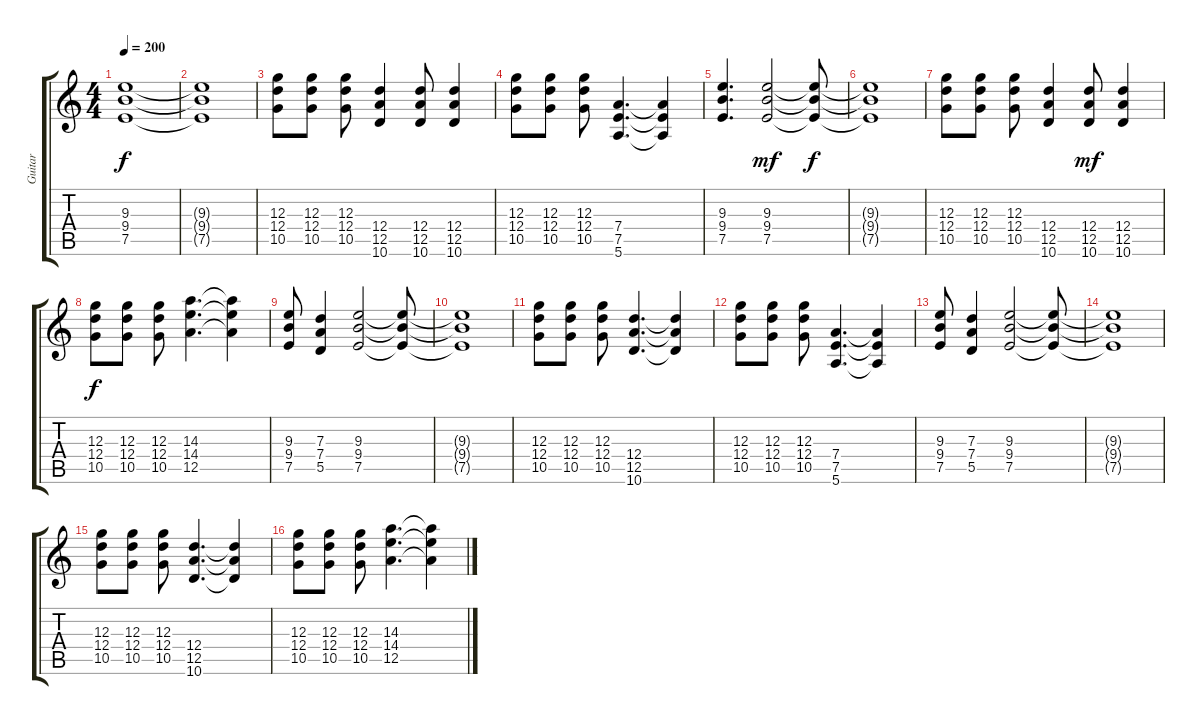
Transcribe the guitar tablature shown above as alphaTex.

\track ("Guitar" "Guitar") {instrument distortionguitar}
\staff {score tabs}
\tuning (E4 B3 G3 D3 A2 E2) {hide}
\ts (4 4)
\tempo 200
\clef g2
\ks c
(9.3 9.4 7.5).1{dy f instrument distortionguitar} |
(9.3{t} 9.4{t} 7.5{t}).1 |
(12.3 12.4 10.5).8 (12.3 12.4 10.5).8 (12.3 12.4 10.5).8 (12.4 12.5 10.6).4 (12.4 12.5 10.6).8 (12.4 12.5 10.6).4 |
(12.3 12.4 10.5).8 (12.3 12.4 10.5).8 (12.3 12.4 10.5).8 (7.4 7.5 5.6).4{d} (7.4{t} 7.5{t} 5.6{t}).4 |
(9.3 9.4 7.5).4{d} (9.3 9.4 7.5).2{dy mf} (9.3{t} 9.4{t} 7.5{t}).8{dy f} |
(9.3{t} 9.4{t} 7.5{t}).1 |
(12.3 12.4 10.5).8 (12.3 12.4 10.5).8 (12.3 12.4 10.5).8 (12.4 12.5 10.6).4 (12.4 12.5 10.6).8{dy mf} (12.4 12.5 10.6).4 |
(12.3 12.4 10.5).8{dy f} (12.3 12.4 10.5).8 (12.3 12.4 10.5).8 (14.3 14.4 12.5).4{d} (14.3{t} 14.4{t} 12.5{t}).4 |
(9.3 9.4 7.5).8 (7.3 7.4 5.5).4 (9.3 9.4 7.5).2 (9.3{t} 9.4{t} 7.5{t}).8 |
(9.3{t} 9.4{t} 7.5{t}).1 |
(12.3 12.4 10.5).8 (12.3 12.4 10.5).8 (12.3 12.4 10.5).8 (12.4 12.5 10.6).4{d} (12.4{t} 12.5{t} 10.6{t}).4 |
(12.3 12.4 10.5).8 (12.3 12.4 10.5).8 (12.3 12.4 10.5).8 (7.4 7.5 5.6).4{d} (7.4{t} 7.5{t} 5.6{t}).4 |
(9.3 9.4 7.5).8 (7.3 7.4 5.5).4 (9.3 9.4 7.5).2 (9.3{t} 9.4{t} 7.5{t}).8 |
(9.3{t} 9.4{t} 7.5{t}).1 |
(12.3 12.4 10.5).8 (12.3 12.4 10.5).8 (12.3 12.4 10.5).8 (12.4 12.5 10.6).4{d} (12.4{t} 12.5{t} 10.6{t}).4 |
(12.3 12.4 10.5).8 (12.3 12.4 10.5).8 (12.3 12.4 10.5).8 (14.3 14.4 12.5).4{d} (14.3{t} 14.4{t} 12.5{t}).4
